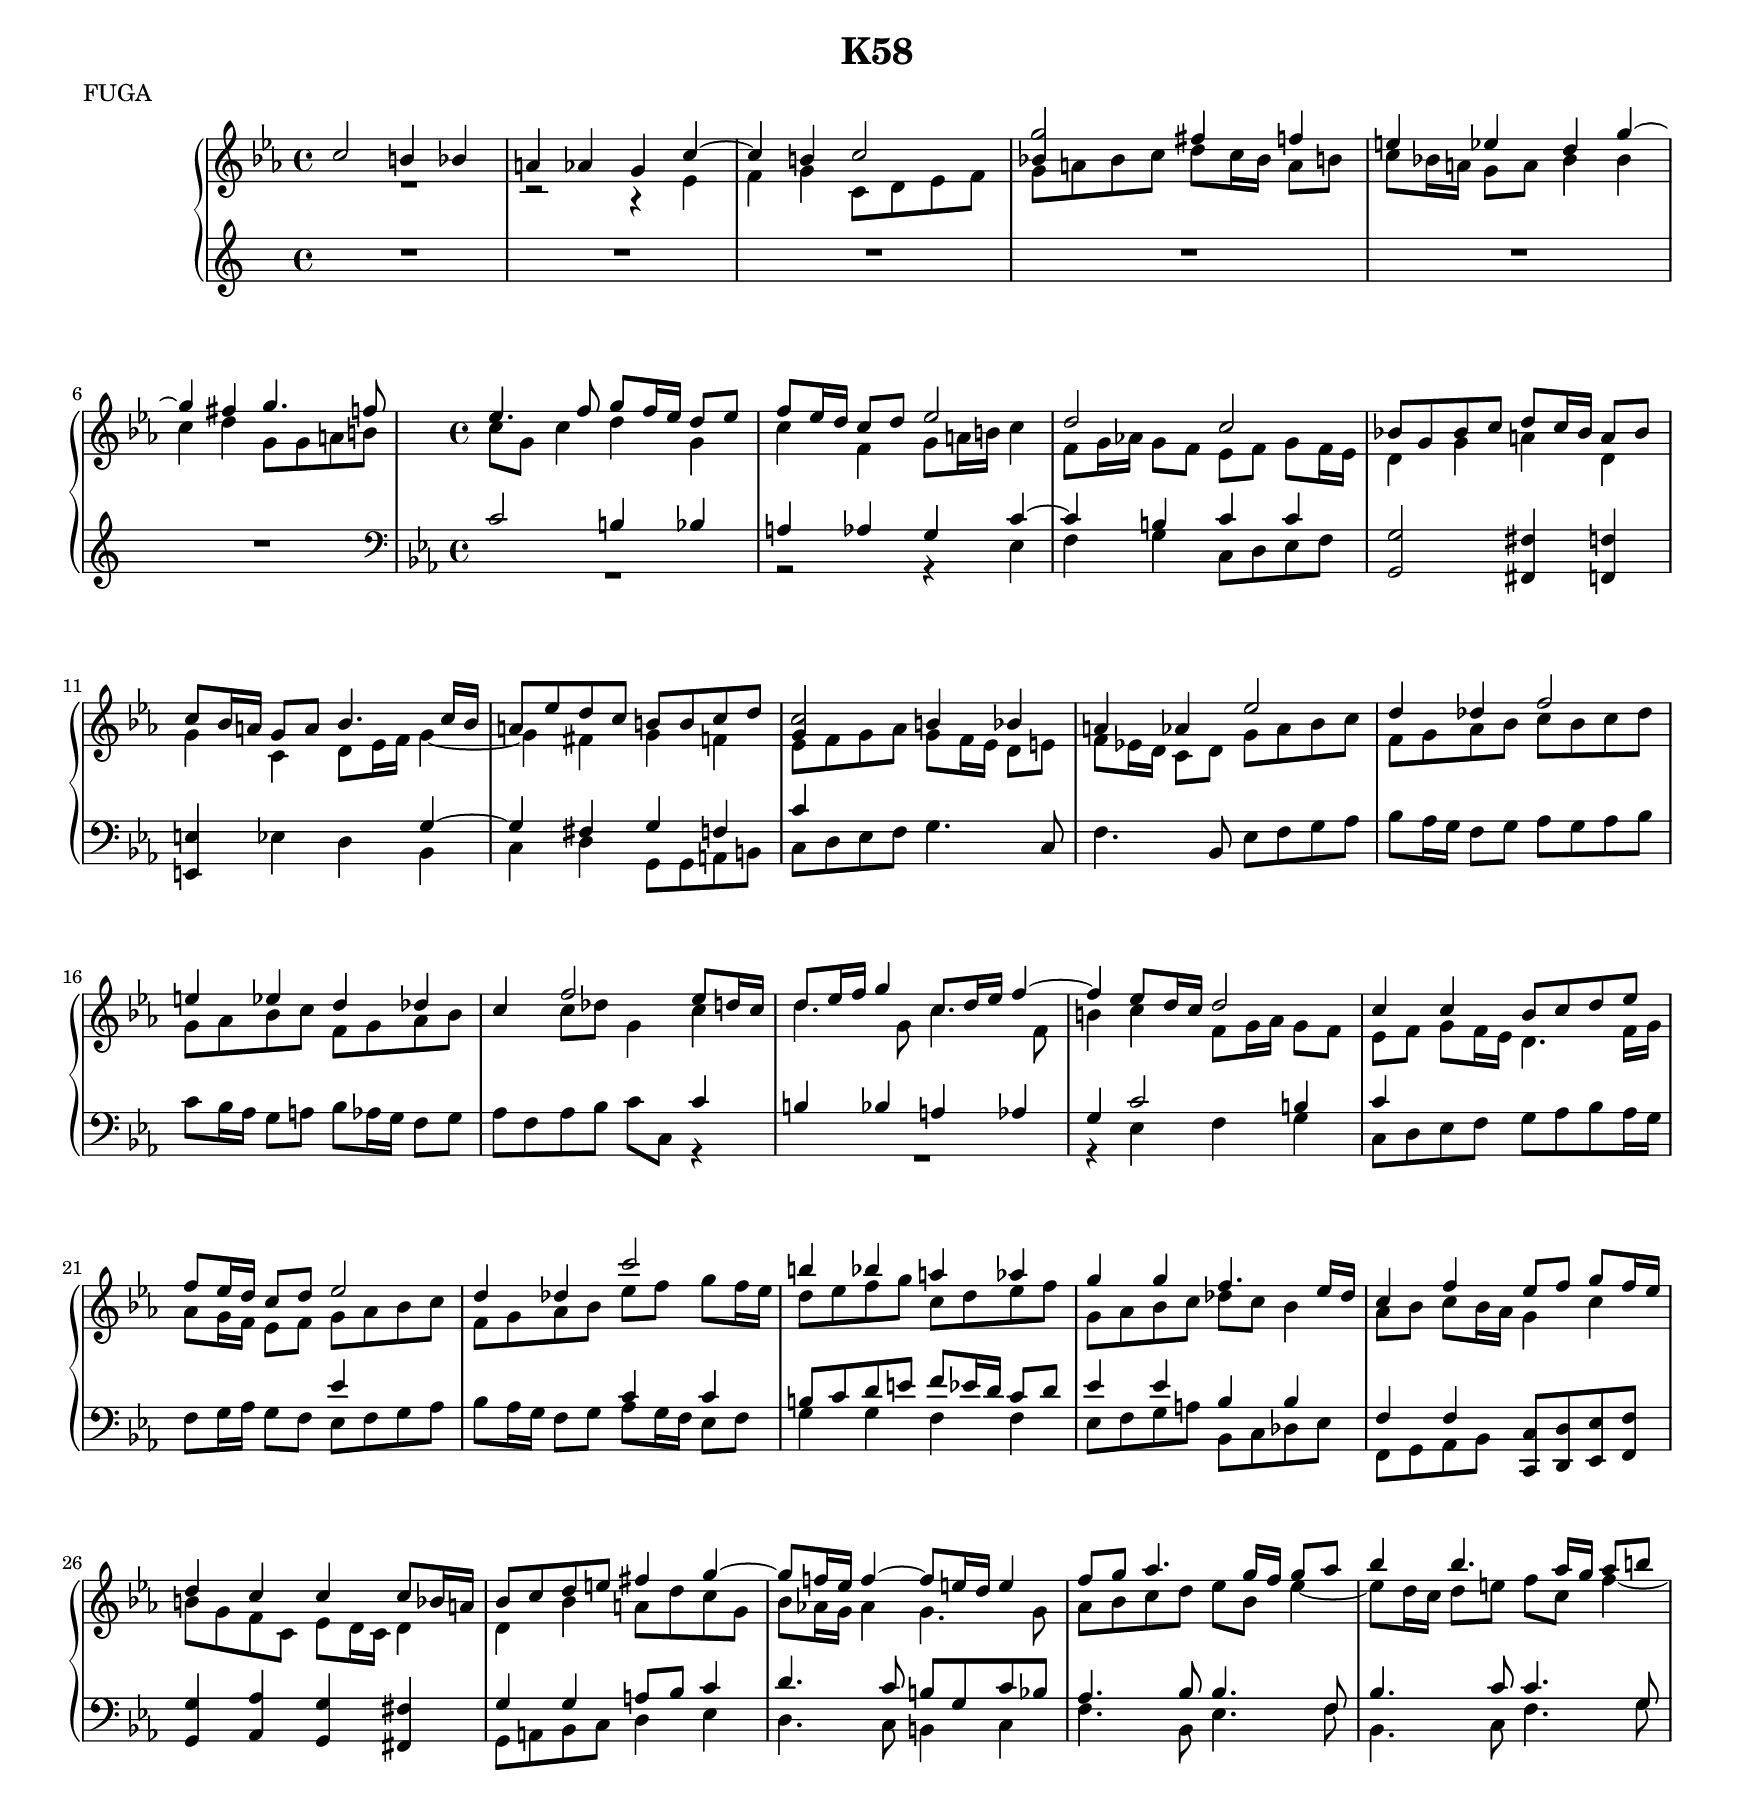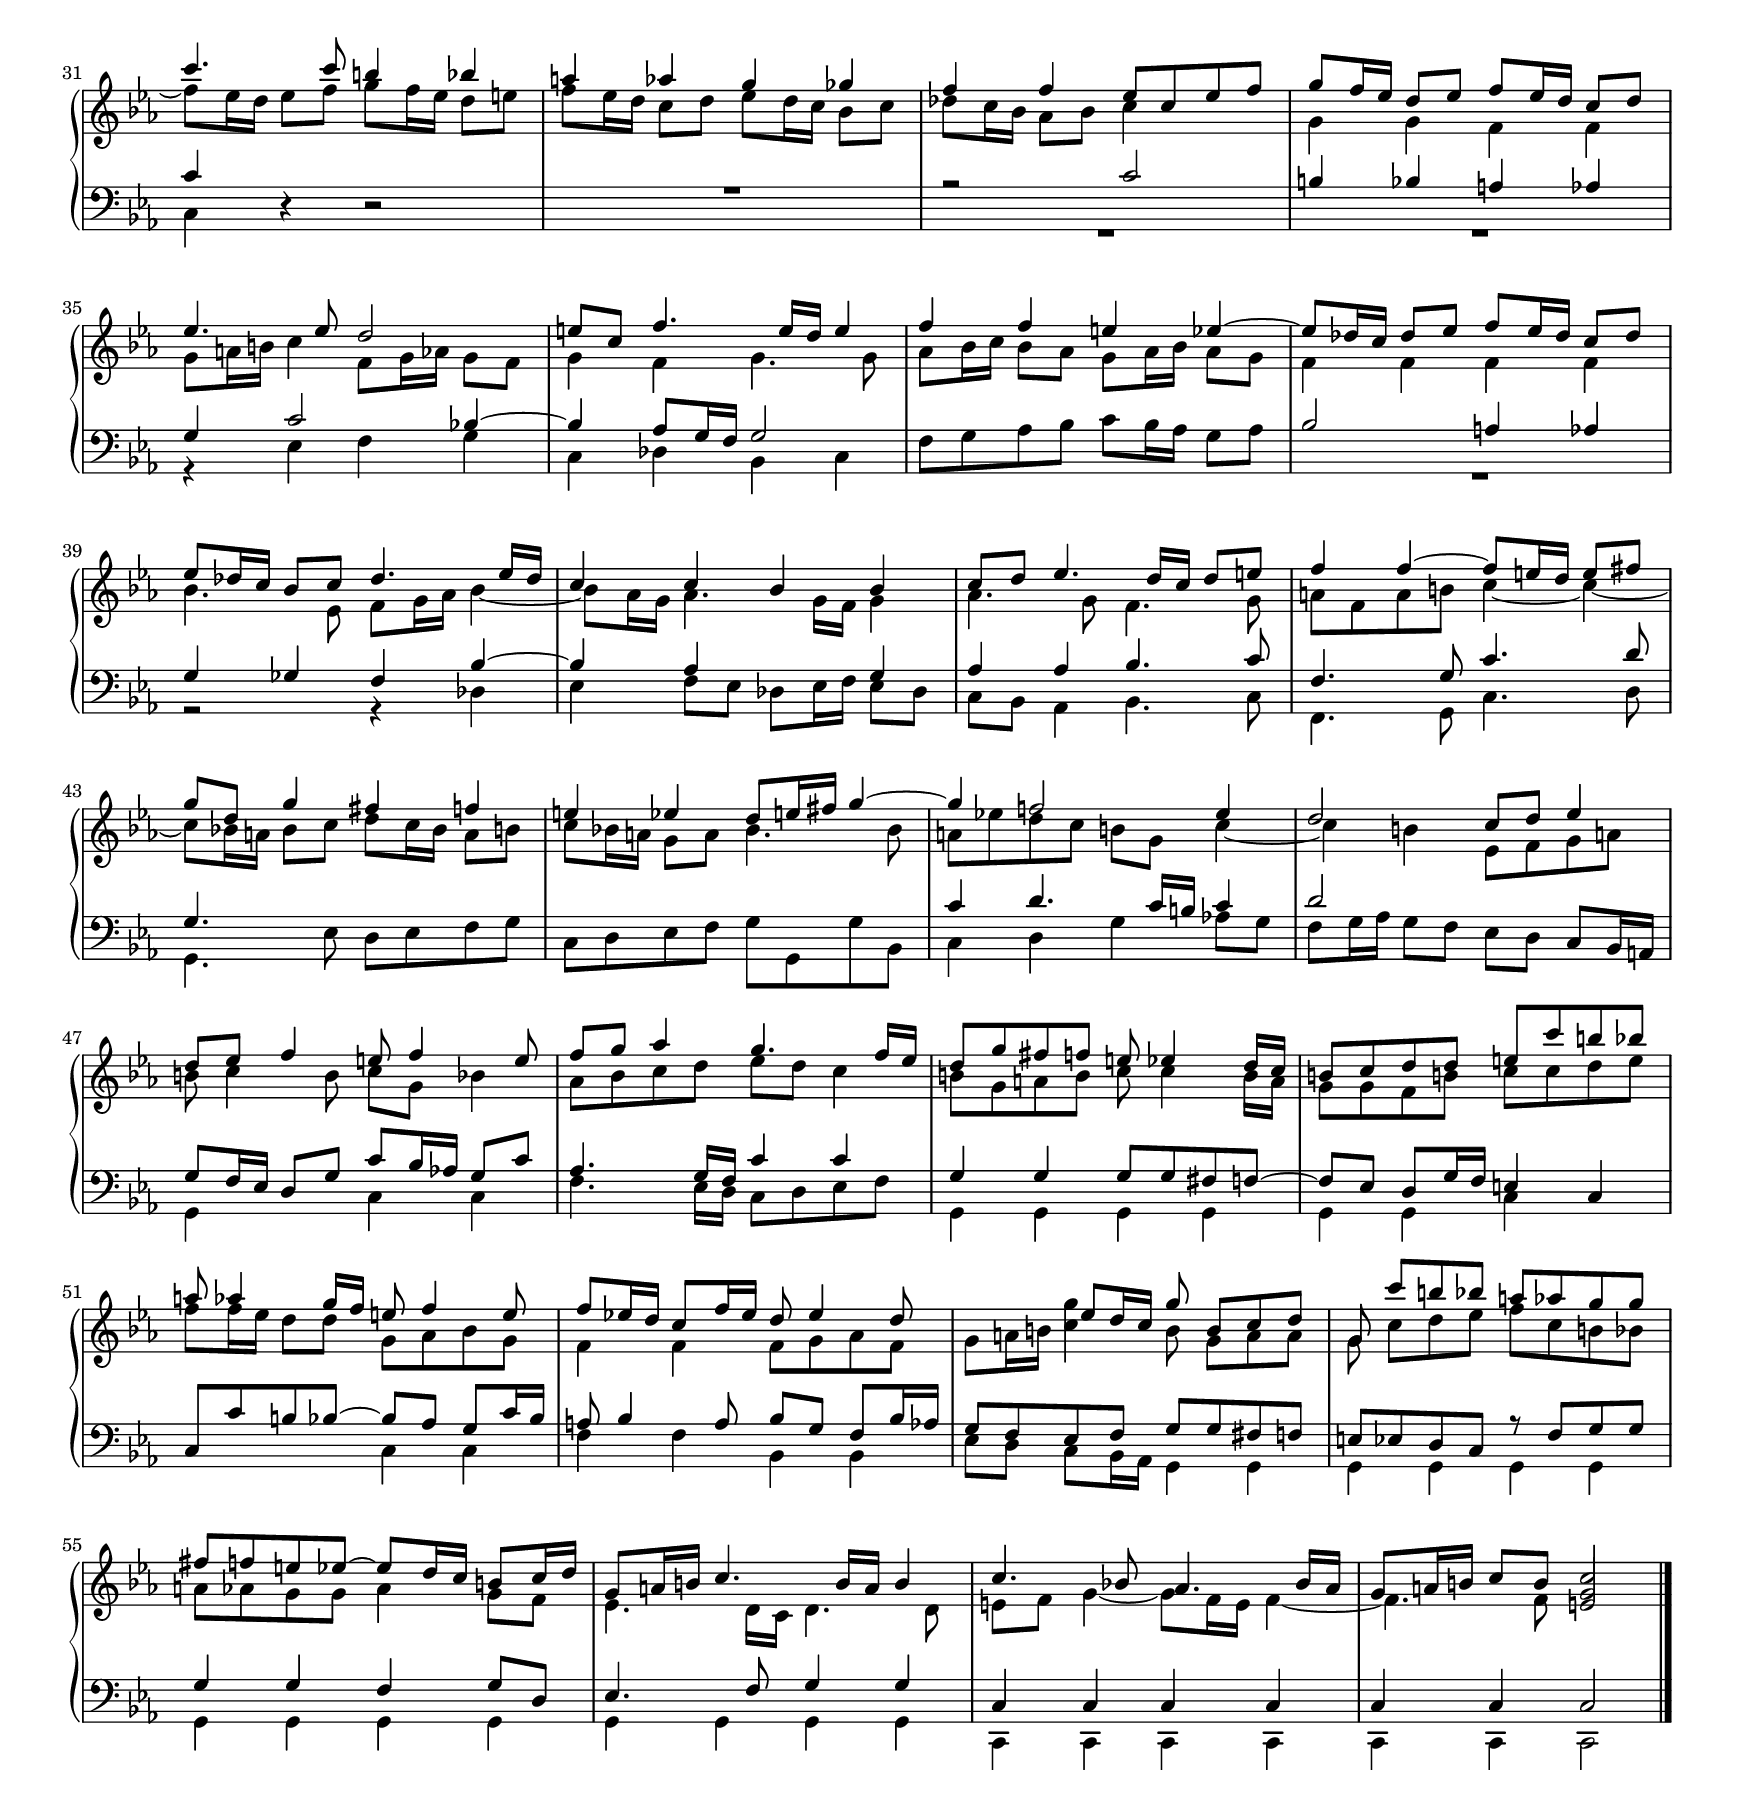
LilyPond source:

\version "2.18.2"
\version "2.18.2"

global = {
  \key c \minor
  \time 4/4
  
  % alterations
  %\accidentalStyle Score.modern-cautionary
  \override Staff.NoteCollision #'merge-differently-dotted = ##t
}

rightOne = \relative c'' {
  \global
  
  c2 b4 bes | a aes g c ~ | c b c2 | << g'2 { bes,!4 s } >> fis'4 f | e ees d g ~ | 
  g fis g4. f8 | ees4. f8 g f16 ees d8 ees | f ees16 d c8 d ees2 | d c | 
  bes!8 g bes c d c16 bes a8 bes | c bes16 a g8 a bes4. c16 bes | a8 ees' d c b b c d | 
  << c2 { g4 s }>> b4 bes | a aes ees'2 | d4 des f2 | e4 ees d des | c f2 ees8 d16 c | 

  d8 ees16 f g4 c,8 d16 ees f4 ~ | f ees8 d16 c d2 | c4 c bes8 c d ees | 
  f ees16 d c8 d ees2 | d4 des c'2 | b4 bes a aes | g g f4. ees16 des | 
  c4 f ees8 f g f16 ees | d4 c c c8 bes16 a | bes8 c d e fis4 g ~ | 
  g8 f!16 ees f4 ~ f8 e16 d e4 | f8 g aes4. g16 f g8 aes | bes4 bes4. aes16 g aes8 b | 

  c4. c8 b4 bes | a aes g ges | f f ees8 c ees f | g f16 ees d8 ees f ees16 d c8 d | 
  ees4. ees8 d2 | e8 c f4. e16 d e4 | f4 f e ees ~ | ees8 des16 c des8 ees f ees16 des c8 des | 
  ees des16 c bes8 c des4. ees16 des | c4 c bes bes | c8 d ees4. d16 c d8 e | 
  f4 f ~ f8 e16 d e8 fis | g d g4 fis f | e ees d8 e16 fis g4 ~ | g f!2 ees4 | d2 c8 d ees4 | 

  d8 ees f4 e8 f4 e8 | f g aes4 g4. f16 ees | d8 g fis f e ees4 d16 c | b8 c d d e c' b bes | 
  a aes4 g16 f e8 f4 e8 | f ees!16 d c8 f16 ees d8 ees4 d8 | 
  s4 << { \once \override NoteColumn.force-hshift = #1 ees8 d16 c } \\ {\once \stemUp g'4} >> g8 b,[ c d] | 
  g, c'[ b bes] a aes g g | fis f e ees ~ ees d16 c b8 c16 d | g,8 a16 b c4. b16 a b4 | 
  c4. bes!8 aes4. bes16 aes | g8 a16 b c8 b c2 \bar "|."
}

rightTwo = \relative c' {
  \global
  
  R1 r2 r4 ees4 | f g c,8 d ees f | g a bes c d c16 bes a8 b | c bes!16 a g8 a bes4 bes | 
  c d g,8 g a b | c g c4 d g, | c f, g8 a16 b c4 | f,8 g16 aes! g8 f ees f g f16 ees | 
  d4 g a d, | g c, d8 ees16 f g4 ~ | g fis g f | ees8 f g aes g f16 ees d8 e | 
  f ees!16 d c8 d g aes bes c | f, g aes bes c bes c des | g, aes bes c f, g aes bes | 

  s4 c8 des g,4 c | d4. g,8 c4. f,8 | b4 c f,8 g16 aes g8 f | ees f g f16 ees d4. f16 g | 
  aes8 g16 f ees8 f g aes bes c | f, g aes bes ees f g f16 ees | d8 ees f g c, d ees f | 
  g, aes bes c des c bes4 | aes8 bes c bes16 aes g4 c | b8 g f c ees d16 c d4 | d bes' a8 d c g | 
  bes aes!16 g aes4 g4. g8 | aes bes c d ees bes ees4 ~ | ees8 d16 c d8 e f c f4 ~ | 

  f8 ees16 d ees8 f g f16 ees d8 e | f ees16 d c8 d ees d16 c bes8 c | des c16 bes aes8 bes c4 s | 
  g g f f | g8 a16 b c4 f,8 g16 aes g8 f | g4 f g4. g8 | aes bes16 c bes8 aes g aes16 bes aes8 g | 
  f4 f f f | bes4. ees,8 f g16 aes bes4 ~ | bes8 aes16 g aes4. g16 f g4 | aes4. g8 f4. g8 | 
  a f a b c4 ~ c ~ | c8 bes!16 a bes8 c d c16 bes a8 b | c bes!16 a g8 a bes4. bes8 | 

  a ees'! d c b g c4 ~ | c b ees,8 f g a | b c4 b8 c g bes4 | aes8 bes c d ees d c4 | 
  b8 g a b c c4 b16 a | g8 g f b! c c d e | f f16 ees d8 d g, aes bes g | f4 f f8 g aes f | 
  g a16 b \once \stemDown c4 b8 g[ a a] | g c[ d ees] f c b bes | a aes g g aes4 g8 f | ees4. d16 c d4. d8 | 
  e f g4 ~ g8 f16 e f4 ~ f4. f8 \stemUp <e g>2 \bar "|."
}

leftOne = \relative c' {
  \global
  
  c2 b4 bes | a aes g c ~ | c b c c | <g, g'>2 <fis fis'>4 <f f'> | <e e'> s2 g'4 ~ | 
  g fis g f | c' s2. | s1 s1 s1 | s2. c4 | b bes a aes | g c2 b4 | c s2. | s2 ees4 s4 | 
  s2 c4 c | b8 c d e f ees16 d c8 d | ees4 ees bes bes | f f s2 | s1 | 
  g4 g a8 bes c4 | d4. c8 b g c bes | aes4. bes8 bes4. f8 | bes4. c8 c4. g8 | c4 d,4\rest d2\rest | 

  R1 r2 c'2 | b4 bes a aes | g c2 bes!4 ~ | bes aes8 g16 f g2 | s1 | bes2 a4 aes | g ges f bes ~ | 
  bes aes s g | aes aes bes4. c8 | f,4. g8 c4. d8 | g,4. s8  s2 | s1 c4 d4. c16 b c4 | d2 s | 
  g,8 f16 ees d8 g c bes16 aes! g8 c | aes4. g16 f c'4 c | g g g8 g fis f ~ | f ees d g16 f e4 c | 
  c8 c' b bes ~ bes aes g c16 bes | a8 bes4 a8 bes g f bes16 aes | g8 f ees f g g fis f | 
  e ees d c r f g g | g4 g f g8 d | ees4. f8 g4 g | c, c c c | c c c2 \bar "|."
}

leftTwo = \relative c {
  \global
  
  R1 | r2 r4 ees4 | f g c,8 d ees f | s1 | s4 ees d bes | c d g,8 g a b | 
  c d ees f g4. \once \stemUp c,8 | f4. \once \stemUp bes,8 ees f g aes | bes aes16 g f8 g aes g aes bes | 
  c bes16 aes g8 a bes aes16 g f8 g | aes f aes bes c c, r4 | R1 r4 ees f g | 
  c,8 d ees f g[ aes bes aes16 g] | f8 g16 aes g8 f ees f g aes | 

  bes aes16 g f8 g aes g16 f ees8 f | g4 g f f | ees8 f g a bes, c des ees | 
  f, g aes bes \stemUp <c, c'> <d d'> <ees ees'> <f f'> | <g g'>4 <aes aes'> <g g'> <fis fis'> | 
  \stemDown g8 a bes c d4 ees | d4. c8 b4 c | f4. bes,8 ees4. f8 | bes,4. c8 f4. g8 | 
  c,4 s2. | s1 R1 R1 | r4 ees f g | c, des bes c | f8 g aes bes c bes16 aes g8 aes | 
  
  R1 r2 r4 des, | ees f8 ees des ees16 f ees8 des | c bes aes4 bes4. c8 | f,4. g8 c4. d8 | 
  g,4. ees'8 d ees f g | c, d ees f g g, g' bes, | c4 d g aes!8 g | 
  f g16 aes g8 f ees d \stemUp c bes16 a \stemDown | g4 s c c | f4. ees16 d c8 d ees f | 
  g,4 g g g | g g c s | s2 c4 c | f f bes, bes | ees8 d c bes16 aes g4 g | 
  g g g g | g g g g | g g g g | c, c c c | c c c2 \bar "|."
}


#(set-global-staff-size 20.5)

\header {
  title = "K58"
  meter = "FUGA"
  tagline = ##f
}

\paper {
  #(set-paper-size "a3")
  print-page-number = ##f
  between-system-padding = #0.1
  between-system-space = #0.1
  ragged-last-bottom = ##f
  ragged-bottom = ##f
  
  top-margin = 12 \cm
  bottom-margin = .3 \cm
}

\score { 
  \new PianoStaff <<
    \new Staff = "right" {
      << 
        \rightOne 
        \\
        \rightTwo 
      >>
    }
    \new Staff = "left" { 
      R1*6
      <<
        \clef bass \leftOne 
        \\
        \clef bass \leftTwo 
      >>
    }
  >>
  \layout { }
}
